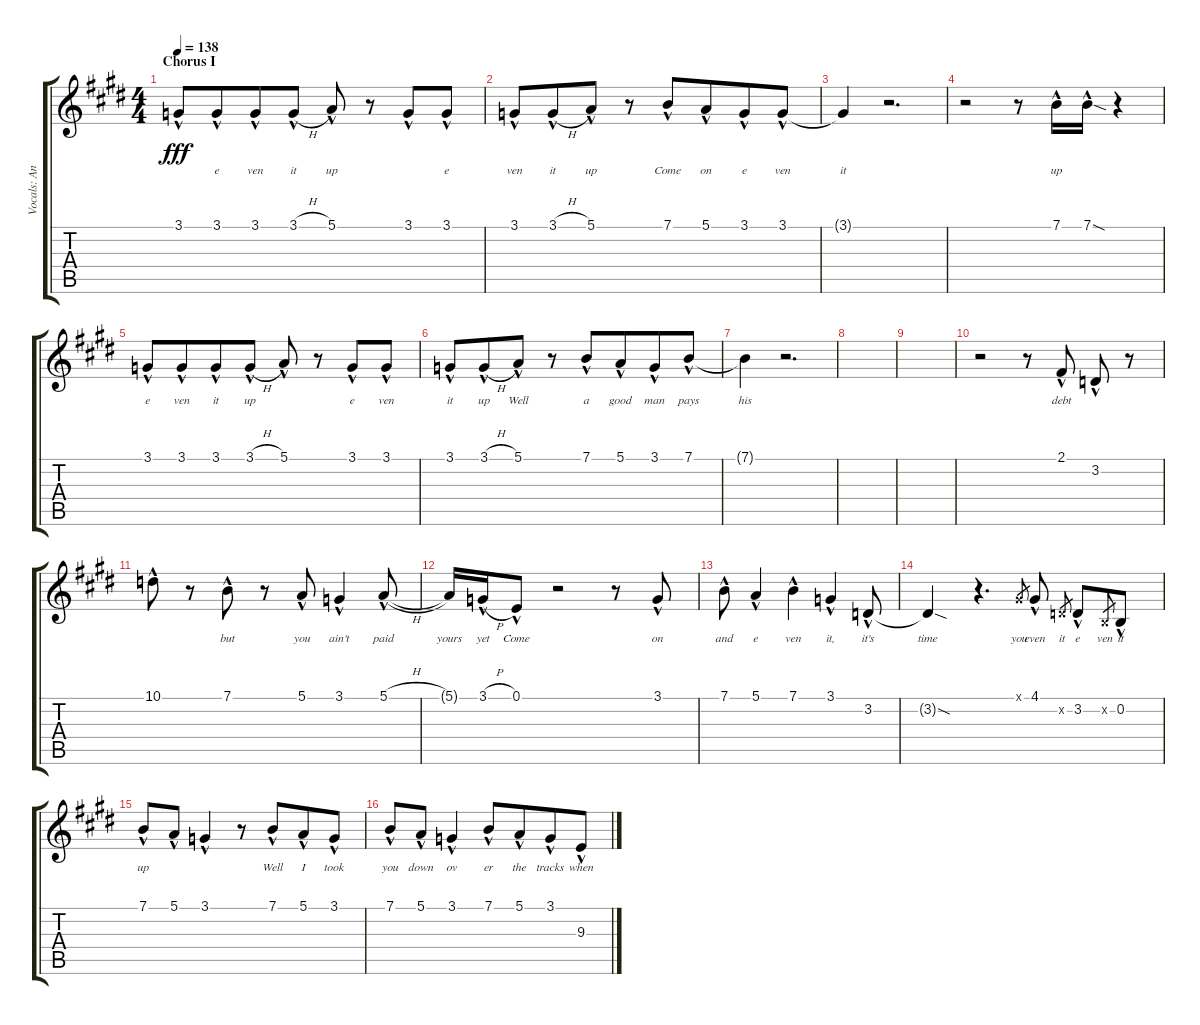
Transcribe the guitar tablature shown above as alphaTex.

\track ("Vocals: Ann" "Vocals: An") {instrument lead2sawtooth}
\staff {score tabs}
\tuning (E4 B3 G3 D3 A2 E2) {hide}
\ts (4 4)
\section ("" "Chorus I")
\tempo 138
\clef g2
\ks e
3.1{hac}.8{lyrics (0 "") lyrics (1 "") lyrics (2 "") lyrics (3 "") lyrics (4 "") dy fff} 3.1{hac}.8{lyrics (0 "e") lyrics (1 "") lyrics (2 "") lyrics (3 "") lyrics (4 "") beam merge} 3.1{hac}.8{lyrics (0 "ven") lyrics (1 "") lyrics (2 "") lyrics (3 "") lyrics (4 "")} 3.1{h hac}.8{lyrics (0 "it") lyrics (1 "") lyrics (2 "") lyrics (3 "") lyrics (4 "")} 5.1{hac}.8{lyrics (0 "up") lyrics (1 "") lyrics (2 "") lyrics (3 "") lyrics (4 "")} r.8 3.1{hac}.8{lyrics (0 "") lyrics (1 "") lyrics (2 "") lyrics (3 "") lyrics (4 "")} 3.1{hac}.8{lyrics (0 "e") lyrics (1 "") lyrics (2 "") lyrics (3 "") lyrics (4 "")} |
3.1{hac}.8{lyrics (0 "ven") lyrics (1 "") lyrics (2 "") lyrics (3 "") lyrics (4 "")} 3.1{h hac}.8{lyrics (0 "it") lyrics (1 "") lyrics (2 "") lyrics (3 "") lyrics (4 "") beam merge} 5.1{hac}.8{lyrics (0 "up") lyrics (1 "") lyrics (2 "") lyrics (3 "") lyrics (4 "")} r.8 7.1{hac}.8{lyrics (0 "Come") lyrics (1 "") lyrics (2 "") lyrics (3 "") lyrics (4 "")} 5.1{hac}.8{lyrics (0 "on") lyrics (1 "") lyrics (2 "") lyrics (3 "") lyrics (4 "") beam merge} 3.1{hac}.8{lyrics (0 "e") lyrics (1 "") lyrics (2 "") lyrics (3 "") lyrics (4 "")} 3.1{hac}.8{lyrics (0 "ven") lyrics (1 "") lyrics (2 "") lyrics (3 "") lyrics (4 "")} |
3.1{t}.4{lyrics (0 "it") lyrics (1 "") lyrics (2 "") lyrics (3 "") lyrics (4 "")} r.2{d} |
r.2 r.8 7.1{hac}.16{lyrics (0 "up") lyrics (1 "") lyrics (2 "") lyrics (3 "") lyrics (4 "")} 7.1{sod hac}.16{lyrics (0 "") lyrics (1 "") lyrics (2 "") lyrics (3 "") lyrics (4 "")} r.4 |
3.1{hac}.8{lyrics (0 "e") lyrics (1 "") lyrics (2 "") lyrics (3 "") lyrics (4 "")} 3.1{hac}.8{lyrics (0 "ven") lyrics (1 "") lyrics (2 "") lyrics (3 "") lyrics (4 "") beam merge} 3.1{hac}.8{lyrics (0 "it") lyrics (1 "") lyrics (2 "") lyrics (3 "") lyrics (4 "")} 3.1{h hac}.8{lyrics (0 "up") lyrics (1 "") lyrics (2 "") lyrics (3 "") lyrics (4 "")} 5.1{hac}.8{lyrics (0 "") lyrics (1 "") lyrics (2 "") lyrics (3 "") lyrics (4 "")} r.8 3.1{hac}.8{lyrics (0 "e") lyrics (1 "") lyrics (2 "") lyrics (3 "") lyrics (4 "")} 3.1{hac}.8{lyrics (0 "ven") lyrics (1 "") lyrics (2 "") lyrics (3 "") lyrics (4 "")} |
3.1{hac}.8{lyrics (0 "it") lyrics (1 "") lyrics (2 "") lyrics (3 "") lyrics (4 "")} 3.1{h hac}.8{lyrics (0 "up") lyrics (1 "") lyrics (2 "") lyrics (3 "") lyrics (4 "") beam merge} 5.1{hac}.8{lyrics (0 "Well") lyrics (1 "") lyrics (2 "") lyrics (3 "") lyrics (4 "")} r.8 7.1{hac}.8{lyrics (0 "a") lyrics (1 "") lyrics (2 "") lyrics (3 "") lyrics (4 "")} 5.1{hac}.8{lyrics (0 "good") lyrics (1 "") lyrics (2 "") lyrics (3 "") lyrics (4 "") beam merge} 3.1{hac}.8{lyrics (0 "man") lyrics (1 "") lyrics (2 "") lyrics (3 "") lyrics (4 "")} 7.1{hac}.8{lyrics (0 "pays") lyrics (1 "") lyrics (2 "") lyrics (3 "") lyrics (4 "")} |
7.1{t}.4{lyrics (0 "his") lyrics (1 "") lyrics (2 "") lyrics (3 "") lyrics (4 "")} r.2{d} |
|
|
r.2 r.8 2.1{hac}.8{lyrics (0 "debt") lyrics (1 "") lyrics (2 "") lyrics (3 "") lyrics (4 "")} 3.2{hac}.8{lyrics (0 "") lyrics (1 "") lyrics (2 "") lyrics (3 "") lyrics (4 "")} r.8 |
10.1{hac}.8{lyrics (0 "") lyrics (1 "") lyrics (2 "") lyrics (3 "") lyrics (4 "")} r.8 7.1{hac}.8{lyrics (0 "but") lyrics (1 "") lyrics (2 "") lyrics (3 "") lyrics (4 "")} r.8 5.1{hac}.8{lyrics (0 "you") lyrics (1 "") lyrics (2 "") lyrics (3 "") lyrics (4 "")} 3.1{hac}.4{lyrics (0 "ain't") lyrics (1 "") lyrics (2 "") lyrics (3 "") lyrics (4 "")} 5.1{h hac}.8{lyrics (0 "paid") lyrics (1 "") lyrics (2 "") lyrics (3 "") lyrics (4 "")} |
5.1{t}.16{lyrics (0 "yours") lyrics (1 "") lyrics (2 "") lyrics (3 "") lyrics (4 "")} 3.1{h hac}.16{lyrics (0 "yet") lyrics (1 "") lyrics (2 "") lyrics (3 "") lyrics (4 "")} 0.1{hac}.8{lyrics (0 "Come") lyrics (1 "") lyrics (2 "") lyrics (3 "") lyrics (4 "")} r.2 r.8 3.1{hac}.8{lyrics (0 "on") lyrics (1 "") lyrics (2 "") lyrics (3 "") lyrics (4 "")} |
7.1{hac}.8{lyrics (0 "and") lyrics (1 "") lyrics (2 "") lyrics (3 "") lyrics (4 "")} 5.1{hac}.4{lyrics (0 "e") lyrics (1 "") lyrics (2 "") lyrics (3 "") lyrics (4 "")} 7.1{hac}.4{lyrics (0 "ven") lyrics (1 "") lyrics (2 "") lyrics (3 "") lyrics (4 "")} 3.1{hac}.4{lyrics (0 "it,") lyrics (1 "") lyrics (2 "") lyrics (3 "") lyrics (4 "")} 3.2{hac}.8{lyrics (0 "it's") lyrics (1 "") lyrics (2 "") lyrics (3 "") lyrics (4 "")} |
3.2{sod t}.4{lyrics (0 "time") lyrics (1 "") lyrics (2 "") lyrics (3 "") lyrics (4 "")} r.4{d} 4.1{x}.8{lyrics (0 "you") lyrics (1 "") lyrics (2 "") lyrics (3 "") lyrics (4 "") gr} 4.1{hac}.8{lyrics (0 "even") lyrics (1 "") lyrics (2 "") lyrics (3 "") lyrics (4 "")} 3.2{x}.8{lyrics (0 "it") lyrics (1 "") lyrics (2 "") lyrics (3 "") lyrics (4 "") gr} 3.2{hac}.8{lyrics (0 "e") lyrics (1 "") lyrics (2 "") lyrics (3 "") lyrics (4 "")} 0.2{x}.8{lyrics (0 "ven") lyrics (1 "") lyrics (2 "") lyrics (3 "") lyrics (4 "") gr} 0.2{hac}.8{lyrics (0 "it") lyrics (1 "") lyrics (2 "") lyrics (3 "") lyrics (4 "")} |
7.1{hac}.8{lyrics (0 "up") lyrics (1 "") lyrics (2 "") lyrics (3 "") lyrics (4 "")} 5.1{hac}.8{lyrics (0 "") lyrics (1 "") lyrics (2 "") lyrics (3 "") lyrics (4 "")} 3.1{hac}.4{lyrics (0 "") lyrics (1 "") lyrics (2 "") lyrics (3 "") lyrics (4 "")} r.8 7.1{hac}.8{lyrics (0 "Well") lyrics (1 "") lyrics (2 "") lyrics (3 "") lyrics (4 "") beam merge} 5.1{hac}.8{lyrics (0 "I") lyrics (1 "") lyrics (2 "") lyrics (3 "") lyrics (4 "")} 3.1{hac}.8{lyrics (0 "took") lyrics (1 "") lyrics (2 "") lyrics (3 "") lyrics (4 "")} |
7.1{hac}.8{lyrics (0 "you") lyrics (1 "") lyrics (2 "") lyrics (3 "") lyrics (4 "")} 5.1{hac}.8{lyrics (0 "down") lyrics (1 "") lyrics (2 "") lyrics (3 "") lyrics (4 "")} 3.1{hac}.4{lyrics (0 "ov") lyrics (1 "") lyrics (2 "") lyrics (3 "") lyrics (4 "")} 7.1{hac}.8{lyrics (0 "er") lyrics (1 "") lyrics (2 "") lyrics (3 "") lyrics (4 "")} 5.1{hac}.8{lyrics (0 "the") lyrics (1 "") lyrics (2 "") lyrics (3 "") lyrics (4 "") beam merge} 3.1{hac}.8{lyrics (0 "tracks") lyrics (1 "") lyrics (2 "") lyrics (3 "") lyrics (4 "")} 9.3{h hac}.8{lyrics (0 "when") lyrics (1 "") lyrics (2 "") lyrics (3 "") lyrics (4 "")}
